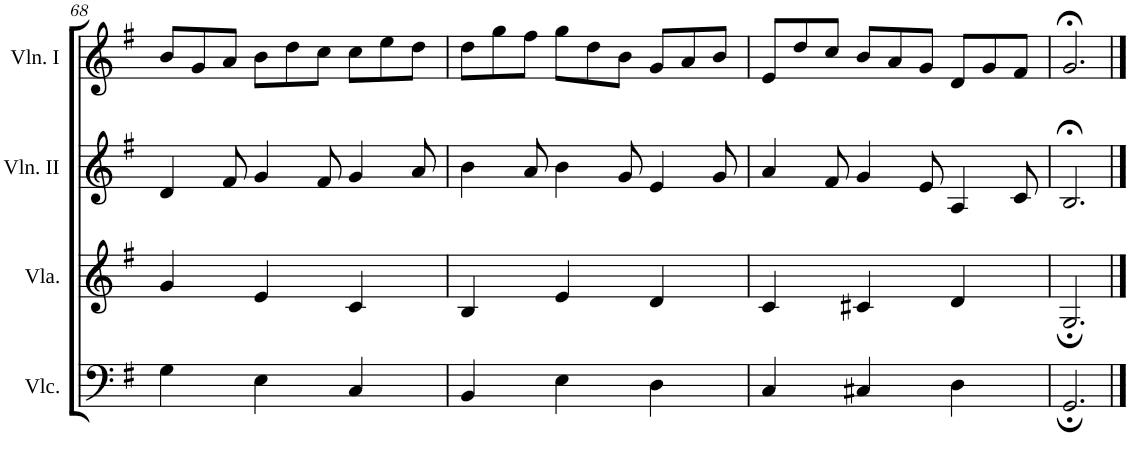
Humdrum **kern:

**kern	**kern	**kern	**kern
*part4	*part3	*part2	*part1
*staff4	*staff3	*staff2	*staff1
*I"Violoncello	*I"Viola	*I"Violin II	*I"Violin I
*I'Vlc.	*I'Vla.	*I'Vln. II	*I'Vln. I
!!LO:PB:g=z
*clefF4	*clefG2	*clefG2	*clefG2
*k[f#]	*k[f#]	*k[f#]	*k[f#]
*M3/4	*M3/4	*M3/4	*M3/4
*	*	*	*Xbrackettup
=68	=68	=68	=68
4G\	4g/	6d/	12b/L
.	.	.	12g/
.	.	12f#/	12a/J
4E\	4e/	6g/	12b\L
.	.	.	12dd\
.	.	12f#/	12cc\J
4C/	4c/	6g/	12cc\L
.	.	.	12ee\
.	.	12a/	12dd\J
=69	=69	=69	=69
4BB/	4B/	6b\	12dd\L
.	.	.	12gg\
.	.	12a/	12ff#\J
4E\	4e/	6b\	12gg\L
.	.	.	12dd\
.	.	12g/	12b\J
4D\	4d/	6e/	12g/L
.	.	.	12a/
.	.	12g/	12b/J
=70	=70	=70	=70
4C/	4c/	6a/	12e/L
.	.	.	12dd/
.	.	12f#/	12cc/J
4C#X/	4c#X/	6g/	12b/L
.	.	.	12a/
.	.	12e/	12g/J
4D\	4d/	6A/	12d/L
.	.	.	12g/
.	.	12c/	12f#/J
=71	=71	=71	=71
2.GG;/	2.G;/	2.B;</	2.g;</
==	==	==	==
*-	*-	*-	*-
